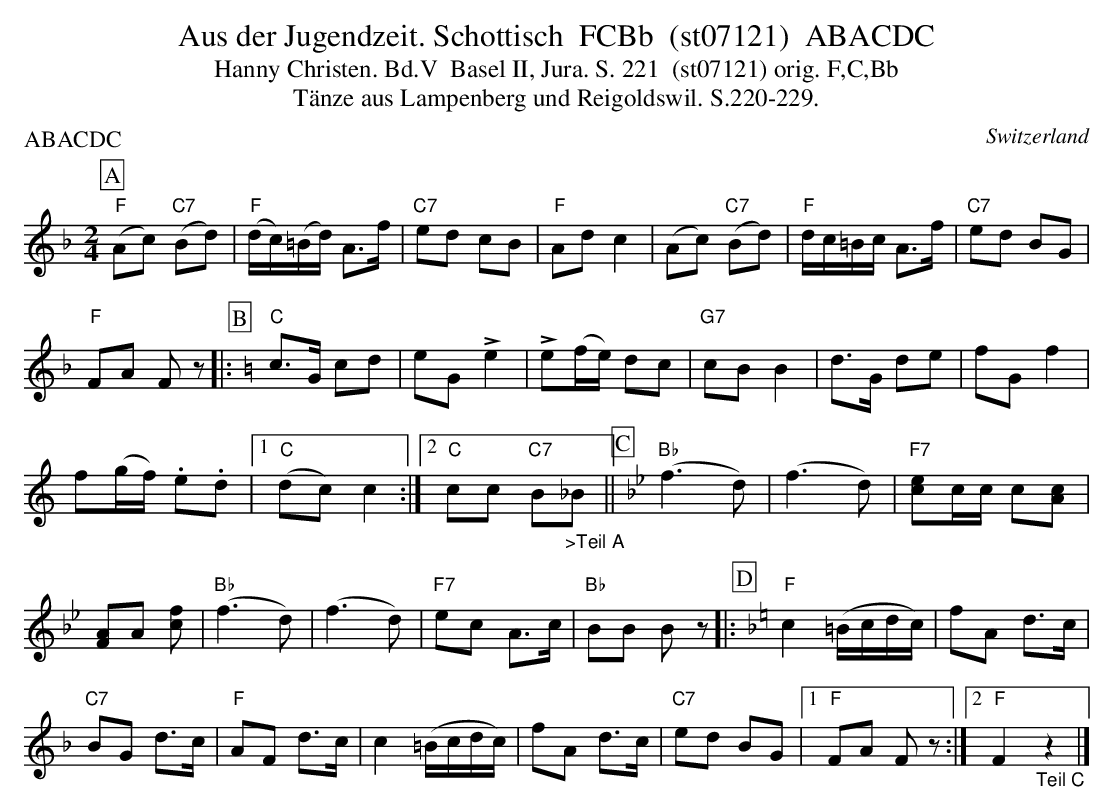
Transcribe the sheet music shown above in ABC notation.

X:1
T:Aus der Jugendzeit. Schottisch  FCBb  (st07121)  ABACDC
T:Hanny Christen. Bd.V  Basel II, Jura. S. 221  (st07121) orig. F,C,Bb
T: Tänze aus Lampenberg und Reigoldswil. S.220-229.
P:ABACDC
M:2/4
L:1/8
O:Switzerland
K:F major
[P:A] ("F"Ac) ("C7"Bd) | ("F"d/c/)(=B/d/) A>f | "C7"ed cB | "F"Adc2 | (Ac) ("C7"Bd) | "F"d/c/=B/c/ A>f | "C7"ed BG |
"F"FA Fz |: [P:B] [K:C] "C"c>G cd | eG !>!e2 | !>!e(f/e/) dc | "G7"cBB2 | d>G de | fGf2 |
f(g/f/) .e.d |1 ("C"dc)c2 :|2 "C"cc "C7"B"_>Teil A"_B || [P:C] [K:Bb] ("Bb"f3d) | (f3d) | "F7"[ec]c/c/ c[Ac] |
[FA][Az] [cf] | ("Bb"f3d) | (f3d) | "F7"ec A>c | "Bb"BB Bz |: [P:D] [K:F] "F"c2 (=B/c/d/c/) | fA d>c |
"C7"BG d>c | "F"AF d>c | c2 (=B/c/d/c/) | fA d>c | "C7"ed BG |1 "F"FA Fz :|2 "F"F2"_Teil C"z2 |]
